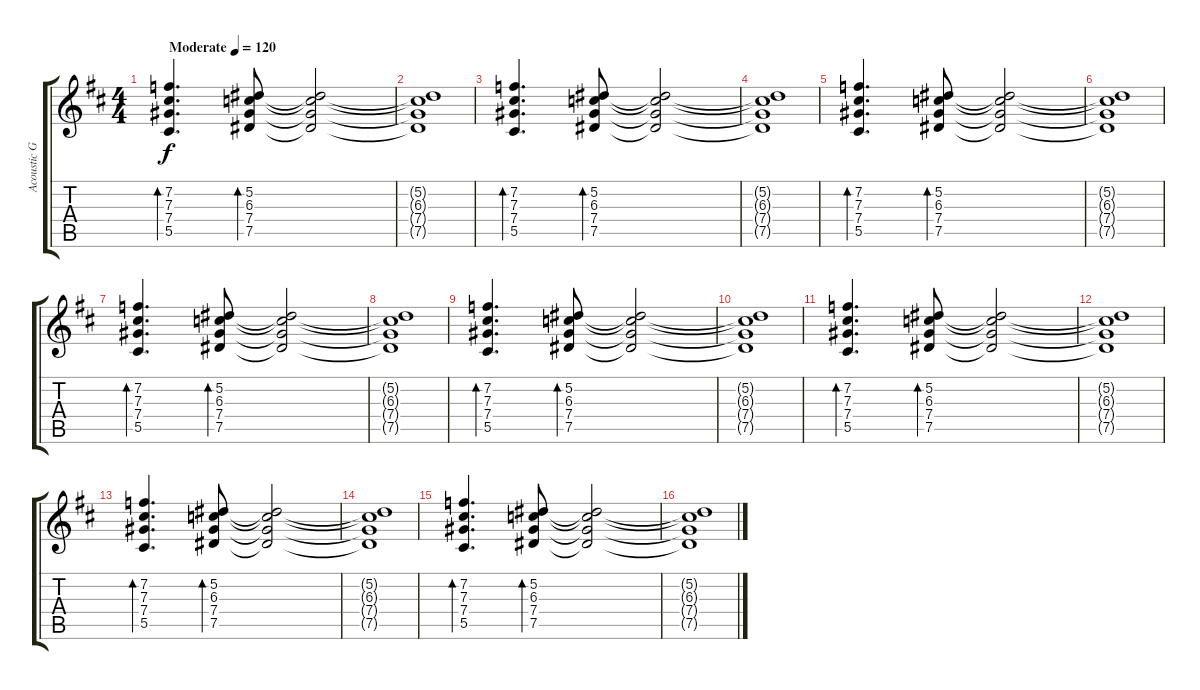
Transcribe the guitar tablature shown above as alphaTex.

\track ("Acoustic Guitar 1" "Acoustic G") {instrument acousticguitarsteel}
\staff {score tabs}
\tuning (Eb4 Bb3 Gb3 Db3 Ab2 Eb2) {hide}
\ts (4 4)
\tempo (120 "Moderate")
\clef g2
\ks d
(7.2 7.3 7.4 5.5).4{d bd 30 dy f volume 10 instrument acousticguitarsteel} (5.2 6.3 7.4 7.5).8{bd 30} (5.2{t} 6.3{t} 7.4{t} 7.5{t}).2 |
(5.2{t} 6.3{t} 7.4{t} 7.5{t}).1 |
(7.2 7.3 7.4 5.5).4{d bd 30} (5.2 6.3 7.4 7.5).8{bd 30} (5.2{t} 6.3{t} 7.4{t} 7.5{t}).2 |
(5.2{t} 6.3{t} 7.4{t} 7.5{t}).1 |
(7.2 7.3 7.4 5.5).4{d bd 30} (5.2 6.3 7.4 7.5).8{bd 30} (5.2{t} 6.3{t} 7.4{t} 7.5{t}).2 |
(5.2{t} 6.3{t} 7.4{t} 7.5{t}).1 |
(7.2 7.3 7.4 5.5).4{d bd 30} (5.2 6.3 7.4 7.5).8{bd 30} (5.2{t} 6.3{t} 7.4{t} 7.5{t}).2 |
(5.2{t} 6.3{t} 7.4{t} 7.5{t}).1 |
(7.2 7.3 7.4 5.5).4{d bd 30} (5.2 6.3 7.4 7.5).8{bd 30} (5.2{t} 6.3{t} 7.4{t} 7.5{t}).2 |
(5.2{t} 6.3{t} 7.4{t} 7.5{t}).1 |
(7.2 7.3 7.4 5.5).4{d bd 30} (5.2 6.3 7.4 7.5).8{bd 30} (5.2{t} 6.3{t} 7.4{t} 7.5{t}).2 |
(5.2{t} 6.3{t} 7.4{t} 7.5{t}).1 |
(7.2 7.3 7.4 5.5).4{d bd 30} (5.2 6.3 7.4 7.5).8{bd 30} (5.2{t} 6.3{t} 7.4{t} 7.5{t}).2 |
(5.2{t} 6.3{t} 7.4{t} 7.5{t}).1 |
(7.2 7.3 7.4 5.5).4{d bd 30} (5.2 6.3 7.4 7.5).8{bd 30} (5.2{t} 6.3{t} 7.4{t} 7.5{t}).2 |
(5.2{t} 6.3{t} 7.4{t} 7.5{t}).1
